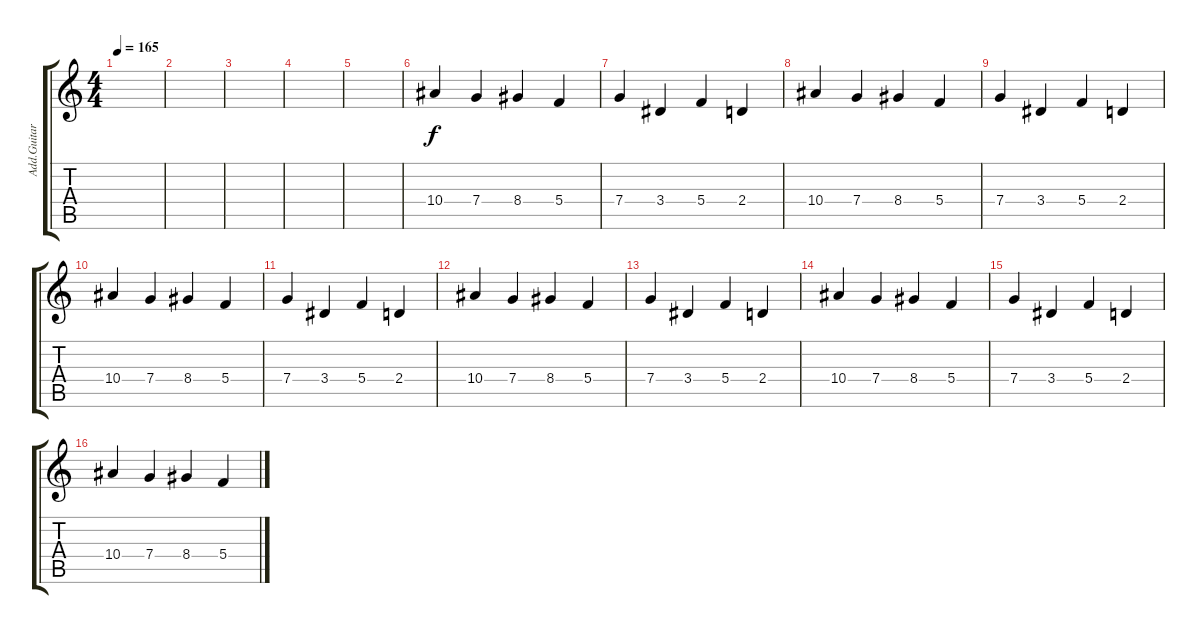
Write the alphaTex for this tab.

\track ("Add.Guitar" "Add.Guitar") {instrument distortionguitar}
\staff {score tabs}
\tuning (D4 A3 F3 C3 G2 C2) {hide}
\ts (4 4)
\tempo 165
\clef g2
\ks c
|
|
|
|
|
10.4.4 7.4.4 8.4.4 5.4.4 |
7.4.4 3.4.4 5.4.4 2.4.4 |
10.4.4 7.4.4 8.4.4 5.4.4 |
7.4.4 3.4.4 5.4.4 2.4.4 |
10.4.4 7.4.4 8.4.4 5.4.4 |
7.4.4 3.4.4 5.4.4 2.4.4 |
10.4.4 7.4.4 8.4.4 5.4.4 |
7.4.4 3.4.4 5.4.4 2.4.4 |
10.4.4 7.4.4 8.4.4 5.4.4 |
7.4.4 3.4.4 5.4.4 2.4.4 |
10.4.4 7.4.4 8.4.4 5.4.4
